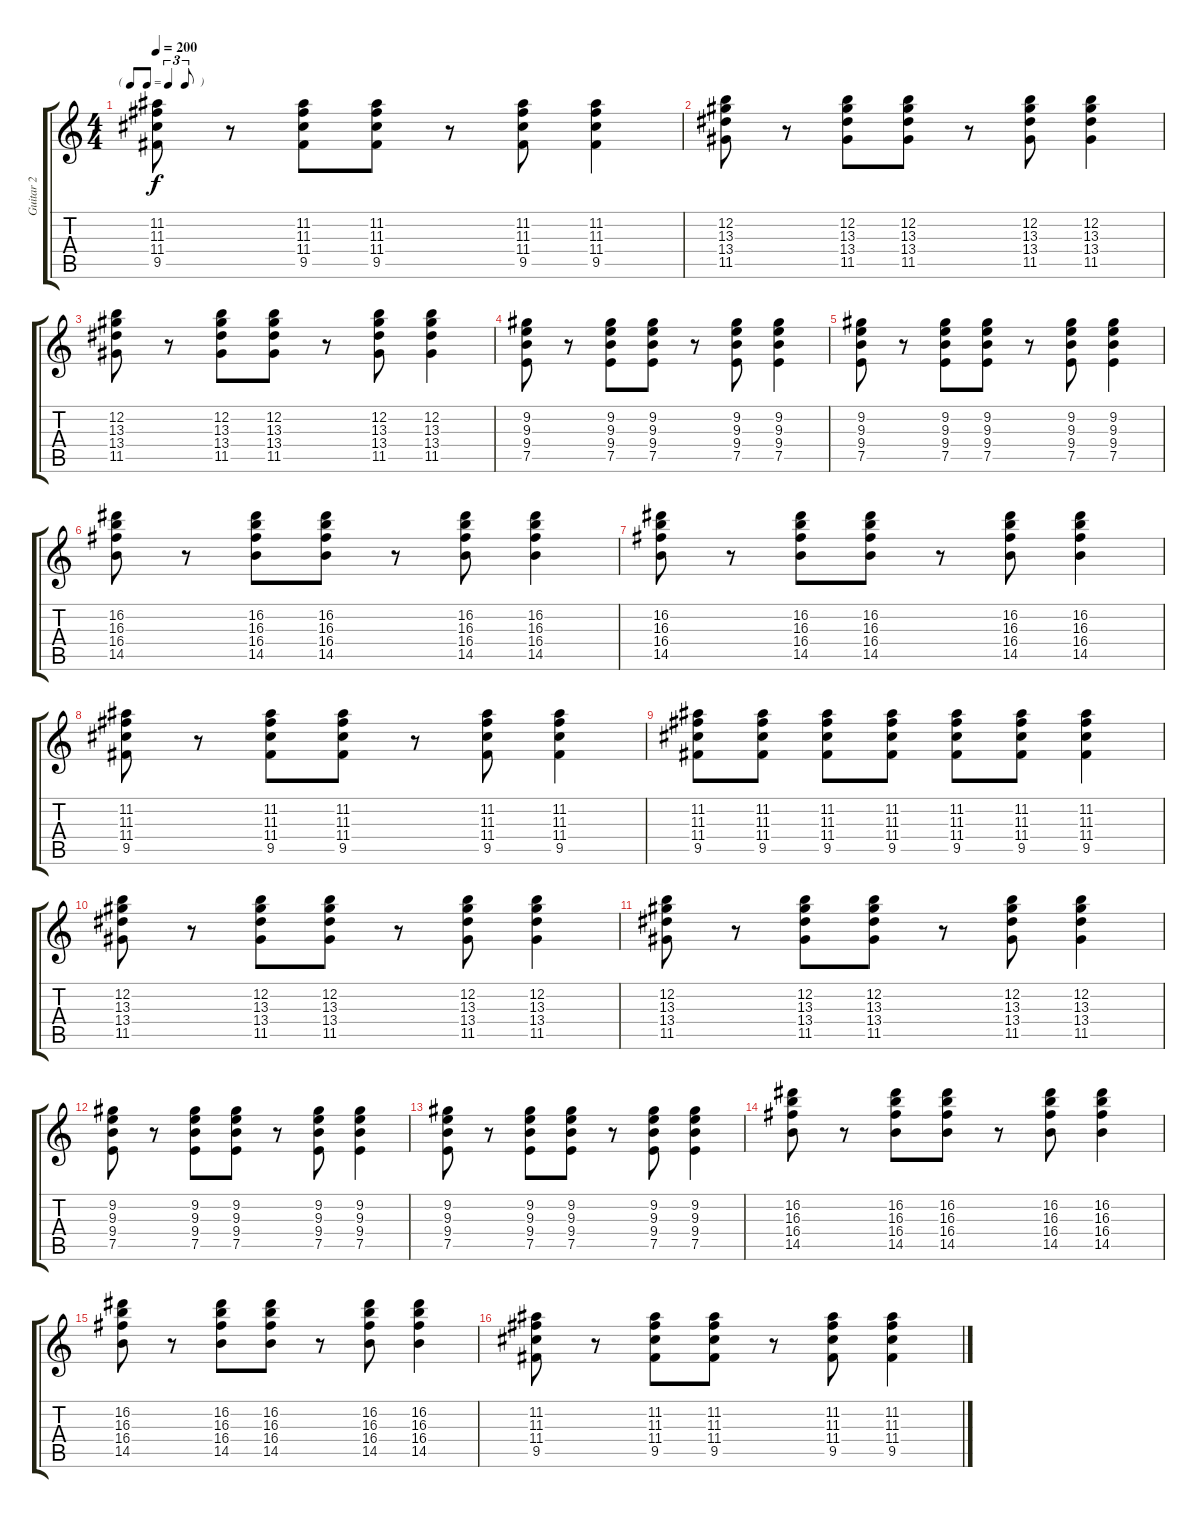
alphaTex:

\track ("Guitar 2" "Guitar 2") {instrument overdrivenguitar}
\staff {score tabs}
\tuning (E4 B3 G3 D3 A2 E2) {hide}
\ts (4 4)
\tf triplet8th
\tempo 200
\clef g2
\ks c
(11.2 11.3 11.4 9.5).8{dy f} r.8 (11.2 11.3 11.4 9.5).8 (11.2 11.3 11.4 9.5).8 r.8 (11.2 11.3 11.4 9.5).8 (11.2 11.3 11.4 9.5).4 |
(12.2 13.3 13.4 11.5).8 r.8 (12.2 13.3 13.4 11.5).8 (12.2 13.3 13.4 11.5).8 r.8 (12.2 13.3 13.4 11.5).8 (12.2 13.3 13.4 11.5).4 |
(12.2 13.3 13.4 11.5).8 r.8 (12.2 13.3 13.4 11.5).8 (12.2 13.3 13.4 11.5).8 r.8 (12.2 13.3 13.4 11.5).8 (12.2 13.3 13.4 11.5).4 |
(9.2 9.3 9.4 7.5).8 r.8 (9.2 9.3 9.4 7.5).8 (9.2 9.3 9.4 7.5).8 r.8 (9.2 9.3 9.4 7.5).8 (9.2 9.3 9.4 7.5).4 |
(9.2 9.3 9.4 7.5).8 r.8 (9.2 9.3 9.4 7.5).8 (9.2 9.3 9.4 7.5).8 r.8 (9.2 9.3 9.4 7.5).8 (9.2 9.3 9.4 7.5).4 |
(16.2 16.3 16.4 14.5).8 r.8 (16.2 16.3 16.4 14.5).8 (16.2 16.3 16.4 14.5).8 r.8 (16.2 16.3 16.4 14.5).8 (16.2 16.3 16.4 14.5).4 |
(16.2 16.3 16.4 14.5).8 r.8 (16.2 16.3 16.4 14.5).8 (16.2 16.3 16.4 14.5).8 r.8 (16.2 16.3 16.4 14.5).8 (16.2 16.3 16.4 14.5).4 |
(11.2 11.3 11.4 9.5).8 r.8 (11.2 11.3 11.4 9.5).8 (11.2 11.3 11.4 9.5).8 r.8 (11.2 11.3 11.4 9.5).8 (11.2 11.3 11.4 9.5).4 |
(11.2 11.3 11.4 9.5).8 (11.2 11.3 11.4 9.5).8 (11.2 11.3 11.4 9.5).8 (11.2 11.3 11.4 9.5).8 (11.2 11.3 11.4 9.5).8 (11.2 11.3 11.4 9.5).8 (11.2 11.3 11.4 9.5).4 |
(12.2 13.3 13.4 11.5).8 r.8 (12.2 13.3 13.4 11.5).8 (12.2 13.3 13.4 11.5).8 r.8 (12.2 13.3 13.4 11.5).8 (12.2 13.3 13.4 11.5).4 |
(12.2 13.3 13.4 11.5).8 r.8 (12.2 13.3 13.4 11.5).8 (12.2 13.3 13.4 11.5).8 r.8 (12.2 13.3 13.4 11.5).8 (12.2 13.3 13.4 11.5).4 |
(9.2 9.3 9.4 7.5).8 r.8 (9.2 9.3 9.4 7.5).8 (9.2 9.3 9.4 7.5).8 r.8 (9.2 9.3 9.4 7.5).8 (9.2 9.3 9.4 7.5).4 |
(9.2 9.3 9.4 7.5).8 r.8 (9.2 9.3 9.4 7.5).8 (9.2 9.3 9.4 7.5).8 r.8 (9.2 9.3 9.4 7.5).8 (9.2 9.3 9.4 7.5).4 |
(16.2 16.3 16.4 14.5).8 r.8 (16.2 16.3 16.4 14.5).8 (16.2 16.3 16.4 14.5).8 r.8 (16.2 16.3 16.4 14.5).8 (16.2 16.3 16.4 14.5).4 |
(16.2 16.3 16.4 14.5).8 r.8 (16.2 16.3 16.4 14.5).8 (16.2 16.3 16.4 14.5).8 r.8 (16.2 16.3 16.4 14.5).8 (16.2 16.3 16.4 14.5).4 |
(11.2 11.3 11.4 9.5).8 r.8 (11.2 11.3 11.4 9.5).8 (11.2 11.3 11.4 9.5).8 r.8 (11.2 11.3 11.4 9.5).8 (11.2 11.3 11.4 9.5).4
